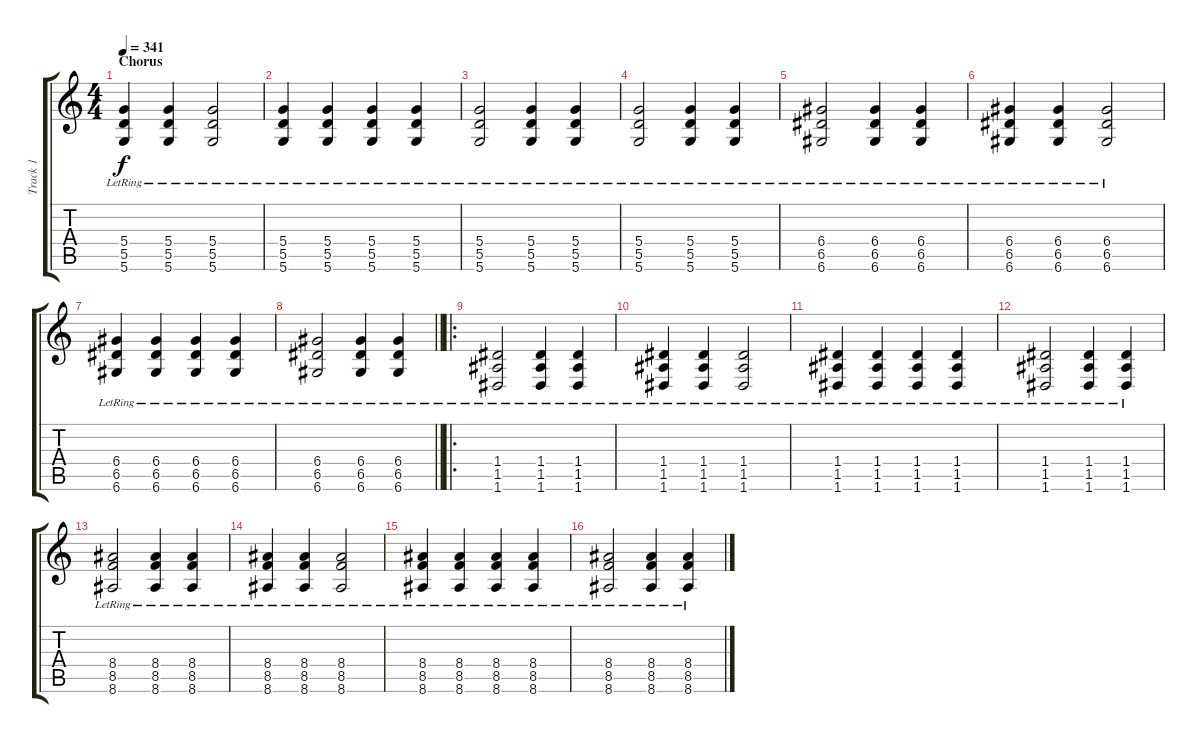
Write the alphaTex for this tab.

\track ("Track 1" "Track 1") {instrument overdrivenguitar}
\staff {score tabs}
\tuning (E4 B3 G3 D3 A2 D2) {hide}
\ts (4 4)
\section ("" "Chorus")
\tempo 341
\clef g2
\ks c
(5.4{lr} 5.5{lr} 5.6{lr}).4{dy f} (5.4{lr} 5.5{lr} 5.6{lr}).4 (5.4{lr} 5.5{lr} 5.6{lr}).2 |
(5.4{lr} 5.5{lr} 5.6{lr}).4 (5.4{lr} 5.5{lr} 5.6{lr}).4 (5.4{lr} 5.5{lr} 5.6{lr}).4 (5.4{lr} 5.5{lr} 5.6{lr}).4 |
(5.4{lr} 5.5{lr} 5.6{lr}).2 (5.4{lr} 5.5{lr} 5.6{lr}).4 (5.4{lr} 5.5{lr} 5.6{lr}).4 |
(5.4{lr} 5.5{lr} 5.6{lr}).2 (5.4{lr} 5.5{lr} 5.6{lr}).4 (5.4{lr} 5.5{lr} 5.6{lr}).4 |
(6.4{lr} 6.5{lr} 6.6{lr}).2 (6.4{lr} 6.5{lr} 6.6{lr}).4 (6.4{lr} 6.5{lr} 6.6{lr}).4 |
(6.4{lr} 6.5{lr} 6.6{lr}).4 (6.4{lr} 6.5{lr} 6.6{lr}).4 (6.4{lr} 6.5{lr} 6.6{lr}).2 |
(6.4{lr} 6.5{lr} 6.6{lr}).4 (6.4{lr} 6.5{lr} 6.6{lr}).4 (6.4{lr} 6.5{lr} 6.6{lr}).4 (6.4{lr} 6.5{lr} 6.6{lr}).4 |
\barLineRight lightlight
(6.4{lr} 6.5{lr} 6.6{lr}).2 (6.4{lr} 6.5{lr} 6.6{lr}).4 (6.4{lr} 6.5{lr} 6.6{lr}).4 |
\ro
(1.4{lr} 1.5{lr} 1.6{lr}).2 (1.4{lr} 1.5{lr} 1.6{lr}).4 (1.4{lr} 1.5{lr} 1.6{lr}).4 |
(1.4{lr} 1.5{lr} 1.6{lr}).4 (1.4{lr} 1.5{lr} 1.6{lr}).4 (1.4{lr} 1.5{lr} 1.6{lr}).2 |
(1.4{lr} 1.5{lr} 1.6{lr}).4 (1.4{lr} 1.5{lr} 1.6{lr}).4 (1.4{lr} 1.5{lr} 1.6{lr}).4 (1.4{lr} 1.5{lr} 1.6{lr}).4 |
(1.4{lr} 1.5{lr} 1.6{lr}).2 (1.4{lr} 1.5{lr} 1.6{lr}).4 (1.4{lr} 1.5{lr} 1.6{lr}).4 |
(8.4{lr} 8.5{lr} 8.6{lr}).2 (8.4{lr} 8.5{lr} 8.6{lr}).4 (8.4{lr} 8.5{lr} 8.6{lr}).4 |
(8.4{lr} 8.5{lr} 8.6{lr}).4 (8.4{lr} 8.5{lr} 8.6{lr}).4 (8.4{lr} 8.5{lr} 8.6{lr}).2 |
(8.4{lr} 8.5{lr} 8.6{lr}).4 (8.4{lr} 8.5{lr} 8.6{lr}).4 (8.4{lr} 8.5{lr} 8.6{lr}).4 (8.4{lr} 8.5{lr} 8.6{lr}).4 |
(8.4{lr} 8.5{lr} 8.6{lr}).2 (8.4{lr} 8.5{lr} 8.6{lr}).4 (8.4{lr} 8.5{lr} 8.6{lr}).4
